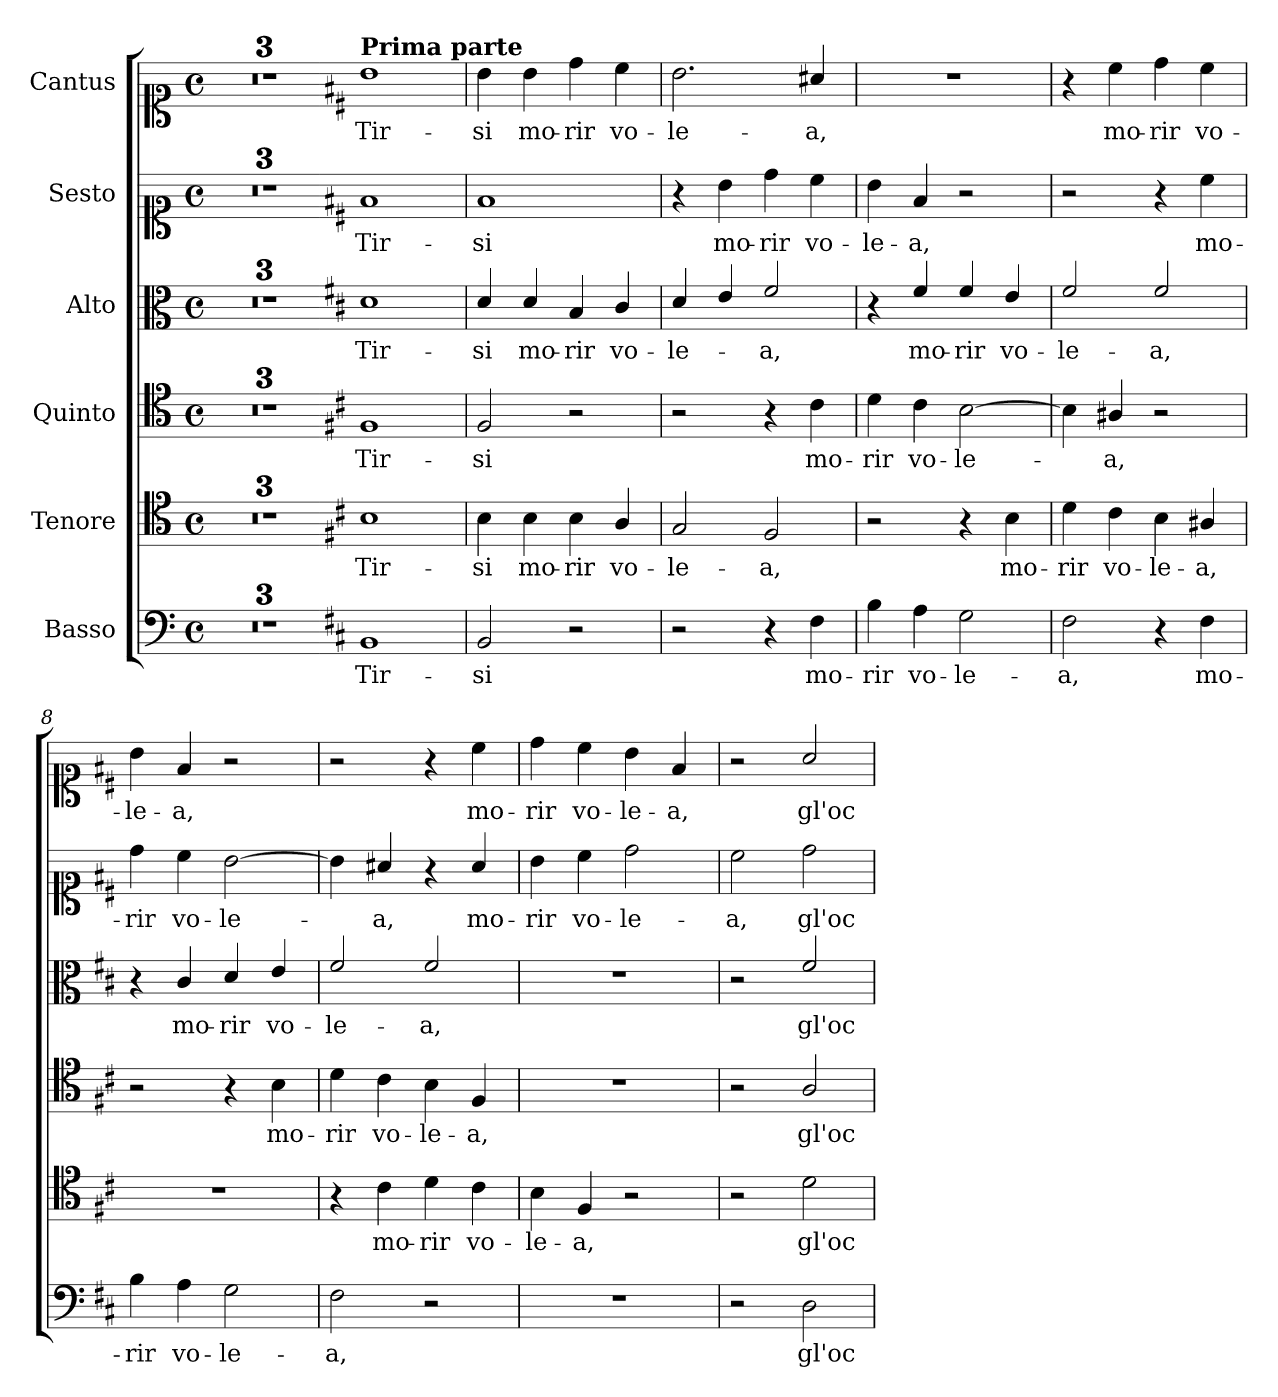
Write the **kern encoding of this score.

**kern	**text	**kern	**text	**kern	**text	**kern	**text	**kern	**text	**kern	**text
*part6	*part6	*part5	*part5	*part4	*part4	*part3	*part3	*part2	*part2	*part1	*part1
*staff6	*staff6	*staff5	*staff5	*staff4	*staff4	*staff3	*staff3	*staff2	*staff2	*staff1	*staff1
*I"Basso	*	*I"Tenore	*	*I"Quinto	*	*I"Alto	*	*I"Sesto	*	*I"Cantus	*
*clefF4	*	*clefC4	*	*clefC4	*	*clefC3	*	*clefC1	*	*clefC1	*
*k[]	*	*k[]	*	*k[]	*	*k[]	*	*k[]	*	*k[]	*
*C:	*	*C:	*	*C:	*	*C:	*	*C:	*	*C:	*
*M4/4	*	*M4/4	*	*M4/4	*	*M4/4	*	*M4/4	*	*M4/4	*
*met(c)	*	*met(c)	*	*met(c)	*	*met(c)	*	*met(c)	*	*met(c)	*
=1	=1	=1	=1	=1	=1	=1	=1	=1	=1	=1	=1
1ryy	.	1ryy	.	1ryy	.	1ryy	.	1ryy	.	1ryy	.
=2	=2	=2	=2	=2	=2	=2	=2	=2	=2	=2	=2
1r	.	1r	.	1r	.	1r	.	1r	.	1r	.
=3	=3	=3	=3	=3	=3	=3	=3	=3	=3	=3	=3
*	*	*clefGv2	*	*clefGv2	*	*clefG2	*	*clefG2	*	*clefG2	*
1ryy	.	1ryy	.	1ryy	.	1ryy	.	1ryy	.	1ryy	.
=3X1-	=3X1-	=3X1-	=3X1-	=3X1-	=3X1-	=3X1-	=3X1-	=3X1-	=3X1-	=3X1-	=3X1-
*k[f#c#]	*	*k[f#c#]	*	*k[f#c#]	*	*k[f#c#]	*	*k[f#c#]	*	*k[f#c#]	*
*D:	*	*D:	*	*D:	*	*D:	*	*D:	*	*D:	*
!	!	!	!	!	!	!	!	!	!	!LO:TX:a:B:t=Prima parte	!
!	!LO:LY:b	!	!LO:LY:b	!	!LO:LY:b	!	!LO:LY:b	!	!LO:LY:b	!	!LO:LY:b
1BB	Tir-	1B	Tir-	1F#	Tir-	1d	Tir-	1f#	Tir-	1b	Tir-
=4	=4	=4	=4	=4	=4	=4	=4	=4	=4	=4	=4
!	!LO:LY:b	!	!LO:LY:b	!	!LO:LY:b	!	!LO:LY:b	!	!LO:LY:b	!	!LO:LY:b
2BB/	-si	4B\	-si	2F#/	-si	4d/	-si	1f#	-si	4b\	-si
!	!	!	!LO:LY:b	!	!	!	!LO:LY:b	!	!	!	!LO:LY:b
.	.	4B\	mo-	.	.	4d/	mo-	.	.	4b\	mo-
!	!	!	!LO:LY:b	!	!	!	!LO:LY:b	!	!	!	!LO:LY:b
2r	.	4B\	-rir	2r	.	4B/	-rir	.	.	4dd\	-rir
!	!	!	!LO:LY:b	!	!	!	!LO:LY:b	!	!	!	!LO:LY:b
.	.	4A/	vo-	.	.	4c#/	vo-	.	.	4cc#\	vo-
=5	=5	=5	=5	=5	=5	=5	=5	=5	=5	=5	=5
!	!	!	!LO:LY:b	!	!	!	!LO:LY:b	!	!	!	!LO:LY:b
2r	.	2G/	-le-	2r	.	4d/	-le-	4r	.	2.b\	-le-
!	!	!	!	!	!	!	!	!	!LO:LY:b	!	!
.	.	.	.	.	.	4e/	.	4b\	mo-	.	.
!	!	!	!LO:LY:b	!	!	!	!LO:LY:b	!	!LO:LY:b	!	!
4r	.	2F#/	-a,	4r	.	2f#/	-a,	4dd\	-rir	.	.
!	!LO:LY:b	!	!	!	!LO:LY:b	!	!	!	!LO:LY:b	!	!LO:LY:b
4F#\	mo-	.	.	4c#\	mo-	.	.	4cc#\	vo-	4a#X/	-a,
=6	=6	=6	=6	=6	=6	=6	=6	=6	=6	=6	=6
!	!LO:LY:b	!	!	!	!LO:LY:b	!	!	!	!LO:LY:b	!	!
4B\	-rir	2r	.	4d\	-rir	4r	.	4b\	-le-	1r	.
!	!LO:LY:b	!	!	!	!LO:LY:b	!	!LO:LY:b	!	!LO:LY:b	!	!
4A\	vo-	.	.	4c#\	vo-	4f#/	mo-	4f#/	-a,	.	.
!	!LO:LY:b	!	!	!	!LO:LY:b	!	!LO:LY:b	!	!	!	!
2G\	-le-	4r	.	[2B\	-le-	4f#/	-rir	2r	.	.	.
!	!	!	!LO:LY:b	!	!	!	!LO:LY:b	!	!	!	!
.	.	4B\	mo-	.	.	4e/	vo-	.	.	.	.
=7	=7	=7	=7	=7	=7	=7	=7	=7	=7	=7	=7
!	!LO:LY:b	!	!LO:LY:b	!	!	!	!LO:LY:b	!	!	!	!
2F#\	-a,	4d\	-rir	4B\]	.	2f#/	-le-	2r	.	4r	.
!	!	!	!LO:LY:b	!	!LO:LY:b	!	!	!	!	!	!LO:LY:b
.	.	4c#\	vo-	4A#X/	-a,	.	.	.	.	4cc#\	mo-
!	!	!	!LO:LY:b	!	!	!	!LO:LY:b	!	!	!	!LO:LY:b
4r	.	4B\	-le-	2r	.	2f#/	-a,	4r	.	4dd\	-rir
!	!LO:LY:b	!	!LO:LY:b	!	!	!	!	!	!LO:LY:b	!	!LO:LY:b
4F#\	mo-	4A#X/	-a,	.	.	.	.	4cc#\	mo-	4cc#\	vo-
=8	=8	=8	=8	=8	=8	=8	=8	=8	=8	=8	=8
!	!LO:LY:b	!	!	!	!	!	!	!	!LO:LY:b	!	!LO:LY:b
4B\	-rir	1r	.	2r	.	4r	.	4dd\	-rir	4b\	-le-
!	!LO:LY:b	!	!	!	!	!	!LO:LY:b	!	!LO:LY:b	!	!LO:LY:b
4A\	vo-	.	.	.	.	4c#/	mo-	4cc#\	vo-	4f#/	-a,
!	!LO:LY:b	!	!	!	!	!	!LO:LY:b	!	!LO:LY:b	!	!
2G\	-le-	.	.	4r	.	4d/	-rir	[2b\	-le-	2r	.
!	!	!	!	!	!LO:LY:b	!	!LO:LY:b	!	!	!	!
.	.	.	.	4B\	mo-	4e/	vo-	.	.	.	.
!!LO:PB:g=z
=9	=9	=9	=9	=9	=9	=9	=9	=9	=9	=9	=9
!	!LO:LY:b	!	!	!	!LO:LY:b	!	!LO:LY:b	!	!	!	!
2F#\	-a,	4r	.	4d\	-rir	2f#/	-le-	4b\]	.	2r	.
!	!	!	!LO:LY:b	!	!LO:LY:b	!	!	!	!LO:LY:b	!	!
.	.	4c#\	mo-	4c#\	vo-	.	.	4a#X/	-a,	.	.
!	!	!	!LO:LY:b	!	!LO:LY:b	!	!LO:LY:b	!	!	!	!
2r	.	4d\	-rir	4B\	-le-	2f#/	-a,	4r	.	4r	.
!	!	!	!LO:LY:b	!	!LO:LY:b	!	!	!	!LO:LY:b	!	!LO:LY:b
.	.	4c#\	vo-	4F#/	-a,	.	.	4a#/	mo-	4cc#\	mo-
=10	=10	=10	=10	=10	=10	=10	=10	=10	=10	=10	=10
!	!	!	!LO:LY:b	!	!	!	!	!	!LO:LY:b	!	!LO:LY:b
1r	.	4B\	-le-	1r	.	1r	.	4b\	-rir	4dd\	-rir
!	!	!	!LO:LY:b	!	!	!	!	!	!LO:LY:b	!	!LO:LY:b
.	.	4F#/	-a,	.	.	.	.	4cc#\	vo-	4cc#\	vo-
!	!	!	!	!	!	!	!	!	!LO:LY:b	!	!LO:LY:b
.	.	2r	.	.	.	.	.	2dd\	-le-	4b\	-le-
!	!	!	!	!	!	!	!	!	!	!	!LO:LY:b
.	.	.	.	.	.	.	.	.	.	4f#/	-a,
=11	=11	=11	=11	=11	=11	=11	=11	=11	=11	=11	=11
!	!	!	!	!	!	!	!	!	!LO:LY:b	!	!
2r	.	2r	.	2r	.	2r	.	2cc#\	-a,	2r	.
!	!LO:LY:b	!	!LO:LY:b	!	!LO:LY:b	!	!LO:LY:b	!	!LO:LY:b	!	!LO:LY:b
2D\	gl'oc-	2d\	gl'oc-	2A/	gl'oc-	2f#/	gl'oc-	2dd\	gl'oc-	2a/	gl'oc-
=	=	=	=	=	=	=	=	=	=	=	=
*-	*-	*-	*-	*-	*-	*-	*-	*-	*-	*-	*-
